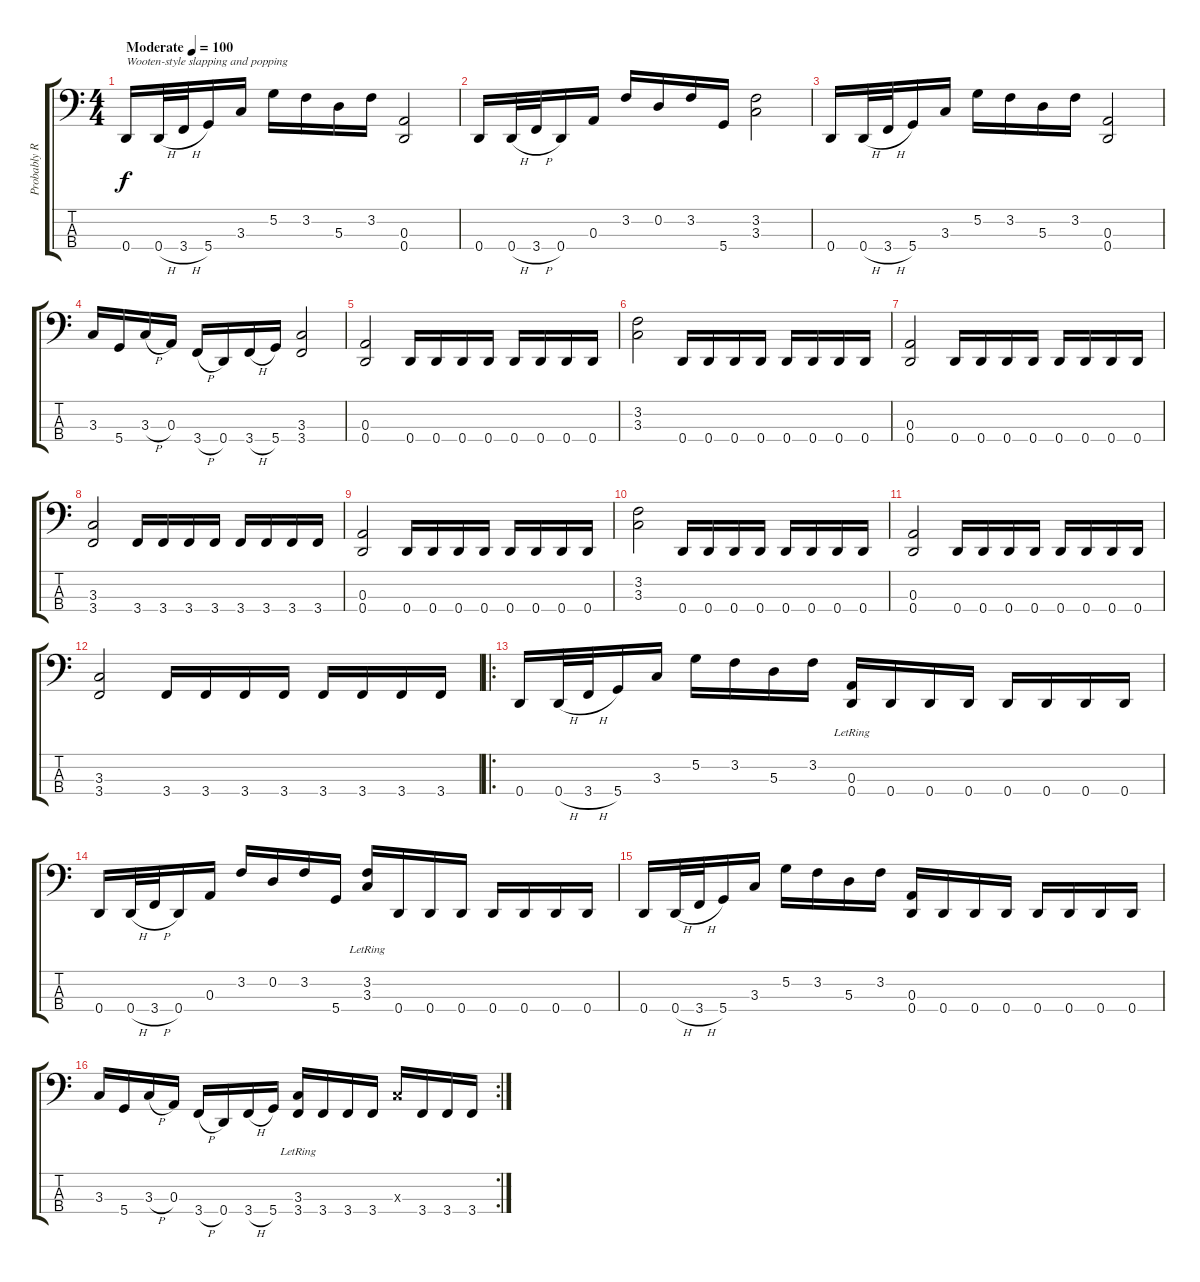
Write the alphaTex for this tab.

\track ("Probably Ryan" "Probably R") {instrument slapbass1}
\staff {score tabs}
\tuning (G2 D2 A1 D1) {hide}
\ts (4 4)
\tempo (100 "Moderate")
\clef f4
\ks c
0.4.16{txt "Wooten-style slapping and popping" dy f instrument slapbass1} 0.4{h}.32 3.4{h}.32 5.4.16 3.3.16 5.2.16 3.2.16 5.3.16 3.2.16 (0.3 0.4).2 |
0.4.16 0.4{h}.32 3.4{h}.32 0.4.16 0.3.16 3.2.16 0.2.16 3.2.16 5.4.16 (3.2 3.3).2 |
0.4.16 0.4{h}.32 3.4{h}.32 5.4.16 3.3.16 5.2.16 3.2.16 5.3.16 3.2.16 (0.3 0.4).2 |
3.3.16 5.4.16 3.3{h}.16 0.3.16 3.4{h}.16 0.4.16 3.4{h}.16 5.4.16 (3.3 3.4).2 |
(0.3 0.4).2 0.4.16 0.4.16 0.4.16 0.4.16 0.4.16 0.4.16 0.4.16 0.4.16 |
(3.2 3.3).2 0.4.16 0.4.16 0.4.16 0.4.16 0.4.16 0.4.16 0.4.16 0.4.16 |
(0.3 0.4).2 0.4.16 0.4.16 0.4.16 0.4.16 0.4.16 0.4.16 0.4.16 0.4.16 |
(3.3 3.4).2 3.4.16 3.4.16 3.4.16 3.4.16 3.4.16 3.4.16 3.4.16 3.4.16 |
(0.3 0.4).2 0.4.16 0.4.16 0.4.16 0.4.16 0.4.16 0.4.16 0.4.16 0.4.16 |
(3.2 3.3).2 0.4.16 0.4.16 0.4.16 0.4.16 0.4.16 0.4.16 0.4.16 0.4.16 |
(0.3 0.4).2 0.4.16 0.4.16 0.4.16 0.4.16 0.4.16 0.4.16 0.4.16 0.4.16 |
(3.3 3.4).2 3.4.16 3.4.16 3.4.16 3.4.16 3.4.16 3.4.16 3.4.16 3.4.16 |
\ro
0.4.16 0.4{h}.32 3.4{h}.32 5.4.16 3.3.16 5.2.16 3.2.16 5.3.16 3.2.16 (0.3{lr} 0.4).16 0.4.16 0.4.16 0.4.16 0.4.16 0.4.16 0.4.16 0.4.16 |
0.4.16 0.4{h}.32 3.4{h}.32 0.4.16 0.3.16 3.2.16 0.2.16 3.2.16 5.4.16 (3.2{lr} 3.3{lr}).16 0.4.16 0.4.16 0.4.16 0.4.16 0.4.16 0.4.16 0.4.16 |
0.4.16 0.4{h}.32 3.4{h}.32 5.4.16 3.3.16 5.2.16 3.2.16 5.3.16 3.2.16 (0.3 0.4).16 0.4.16 0.4.16 0.4.16 0.4.16 0.4.16 0.4.16 0.4.16 |
\rc 2
3.3.16 5.4.16 3.3{h}.16 0.3.16 3.4{h}.16 0.4.16 3.4{h}.16 5.4.16 (3.3{lr} 3.4).16 3.4.16 3.4.16 3.4.16 3.3{x}.16 3.4.16 3.4.16 3.4.16
